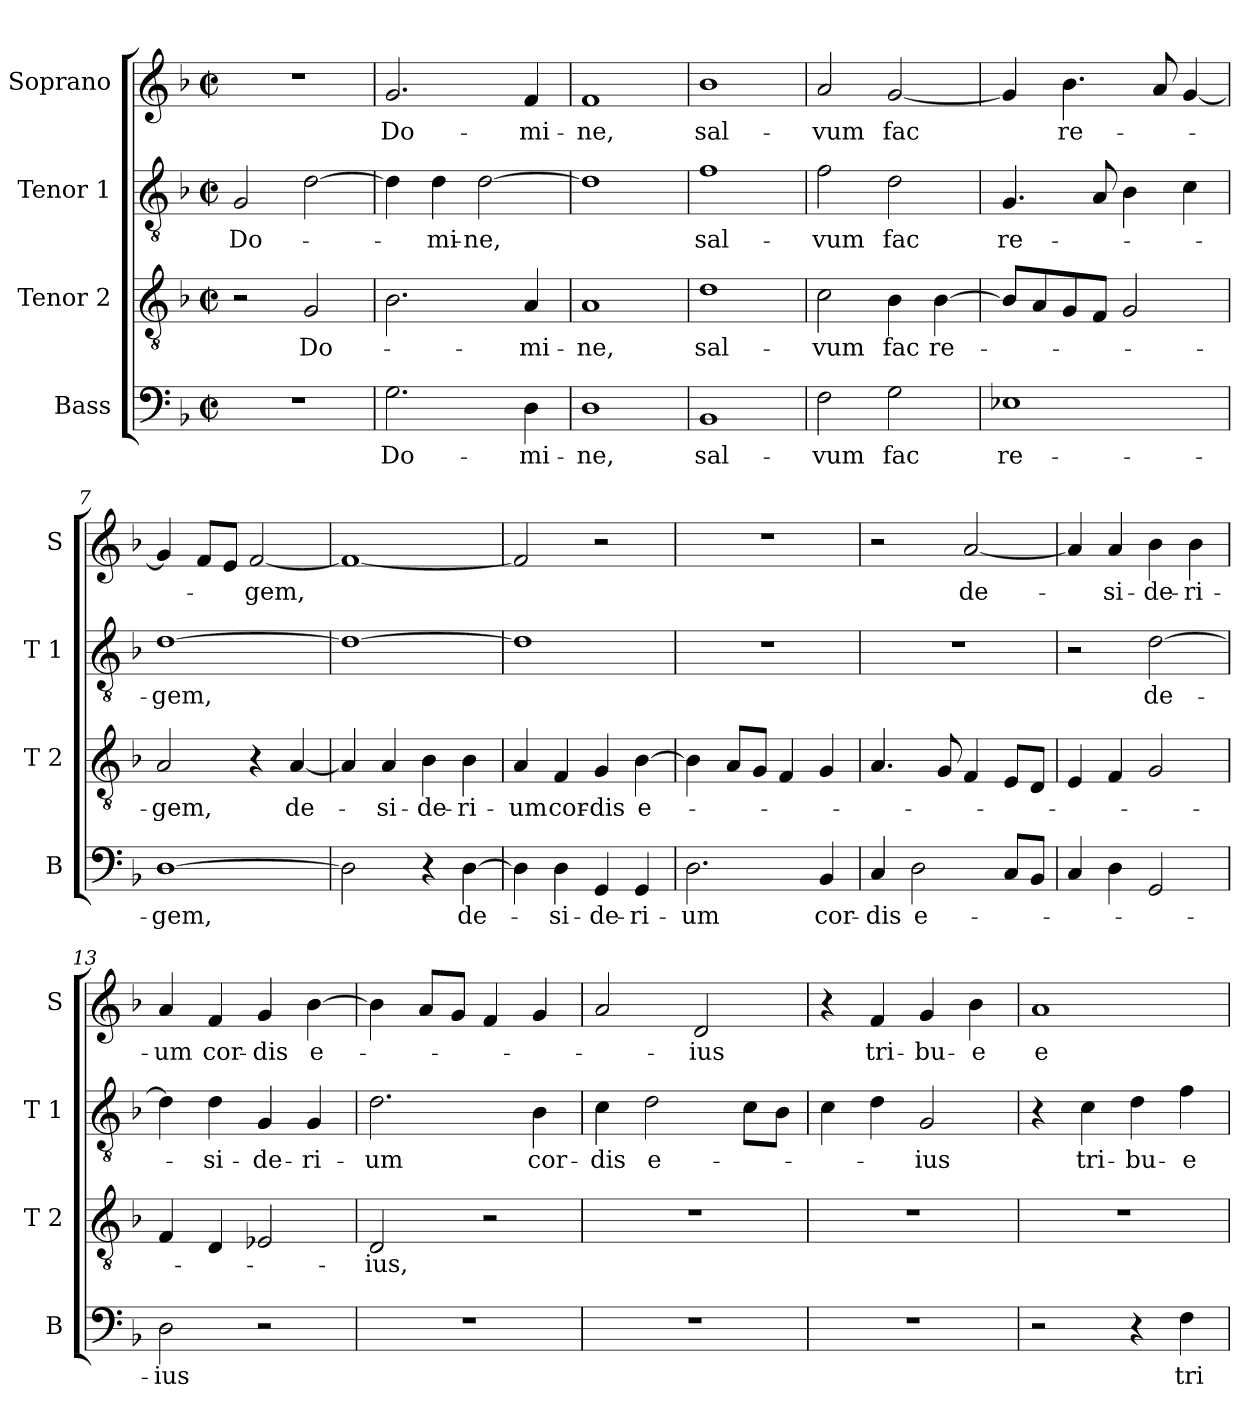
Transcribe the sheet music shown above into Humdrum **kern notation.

**kern	**text	**kern	**text	**kern	**text	**kern	**text
*part4	*part4	*part3	*part3	*part2	*part2	*part1	*part1
*staff4	*staff4	*staff3	*staff3	*staff2	*staff2	*staff1	*staff1
*I"Bass	*	*I"Tenor 2	*	*I"Tenor 1	*	*I"Soprano	*
*I'B	*	*I'T 2	*	*I'T 1	*	*I'S	*
*clefF4	*	*clefGv2	*	*clefGv2	*	*clefG2	*
*k[b-]	*	*k[b-]	*	*k[b-]	*	*k[b-]	*
*F:	*	*F:	*	*F:	*	*F:	*
*M2/2	*	*M2/2	*	*M2/2	*	*M2/2	*
*met(c|)	*	*met(c|)	*	*met(c|)	*	*met(c|)	*
=1	=1	=1	=1	=1	=1	=1	=1
1r	.	2r	.	2G/	Do-	1r	.
.	.	2G/	Do-	[2d\	.	.	.
=2	=2	=2	=2	=2	=2	=2	=2
2.G\	Do-	2.B-\	.	4d\]	.	2.g/	Do-
.	.	.	.	4d\	-mi-	.	.
.	.	.	.	[2d\	-ne,	.	.
4D\	-mi-	4A/	-mi-	.	.	4f/	-mi-
=3	=3	=3	=3	=3	=3	=3	=3
1D	-ne,	1A	-ne,	1d]	.	1f	-ne,
=4	=4	=4	=4	=4	=4	=4	=4
1BB-	sal-	1d	sal-	1f	sal-	1b-	sal-
=5	=5	=5	=5	=5	=5	=5	=5
2F\	-vum	2c\	-vum	2f\	-vum	2a/	-vum
2G\	fac	4B-\	fac	2d\	fac	[2g/	fac
.	.	[4B-\	re-	.	.	.	.
=6	=6	=6	=6	=6	=6	=6	=6
1E-X	re-	8B-/L]	.	4.G/	re-	4g/]	.
.	.	8A/	.	.	.	.	.
.	.	8G/	.	.	.	4.b-\	re-
.	.	8F/J	.	8A/	.	.	.
.	.	2G/	.	4B-\	.	.	.
.	.	.	.	.	.	8a/	.
.	.	.	.	4c\	.	[4g/	.
=7	=7	=7	=7	=7	=7	=7	=7
[1D	-gem,	2A/	-gem,	[1d	-gem,	4g/]	.
.	.	.	.	.	.	8f/L	.
.	.	.	.	.	.	8e/J	.
.	.	4r	.	.	.	[2f/	-gem,
.	.	[4A/	de-	.	.	.	.
!!LO:LB:g=z
=8	=8	=8	=8	=8	=8	=8	=8
2D\]	.	4A/]	.	1d_	.	1f_	.
.	.	4A/	-si-	.	.	.	.
4r	.	4B-\	-de-	.	.	.	.
[4D\	de-	4B-\	-ri-	.	.	.	.
=9	=9	=9	=9	=9	=9	=9	=9
4D\]	.	4A/	-um	1d]	.	2f/]	.
4D\	-si-	4F/	cor-	.	.	.	.
4GG/	-de-	4G/	-dis	.	.	2r	.
4GG/	-ri-	[4B-\	e-	.	.	.	.
=10	=10	=10	=10	=10	=10	=10	=10
2.D\	-um	4B-\]	.	1r	.	1r	.
.	.	8A/L	.	.	.	.	.
.	.	8G/J	.	.	.	.	.
.	.	4F/	.	.	.	.	.
4BB-/	cor-	4G/	.	.	.	.	.
=11	=11	=11	=11	=11	=11	=11	=11
4C/	-dis	4.A/	.	1r	.	2r	.
2D\	e-	.	.	.	.	.	.
.	.	8G/	.	.	.	.	.
.	.	4F/	.	.	.	[2a/	de-
8C/L	.	8E/L	.	.	.	.	.
8BB-/J	.	8D/J	.	.	.	.	.
=12	=12	=12	=12	=12	=12	=12	=12
4C/	.	4E/	.	2r	.	4a/]	.
4D\	.	4F/	.	.	.	4a/	-si-
2GG/	.	2G/	.	[2d\	de-	4b-\	-de-
.	.	.	.	.	.	4b-\	-ri-
=13	=13	=13	=13	=13	=13	=13	=13
2D\	-ius	4F/	.	4d\]	.	4a/	-um
.	.	4D/	.	4d\	-si-	4f/	cor-
2r	.	2E-X/	.	4G/	-de-	4g/	-dis
.	.	.	.	4G/	-ri-	[4b-\	e-
!!LO:LB:g=z
=14	=14	=14	=14	=14	=14	=14	=14
1r	.	2D/	-ius,	2.d\	-um	4b-\]	.
.	.	.	.	.	.	8a/L	.
.	.	.	.	.	.	8g/J	.
.	.	2r	.	.	.	4f/	.
.	.	.	.	4B-\	cor-	4g/	.
=15	=15	=15	=15	=15	=15	=15	=15
1r	.	1r	.	4c\	-dis	2a/	.
.	.	.	.	2d\	e-	.	.
.	.	.	.	.	.	2d/	-ius
.	.	.	.	8c\L	.	.	.
.	.	.	.	8B-\J	.	.	.
=16	=16	=16	=16	=16	=16	=16	=16
1r	.	1r	.	4c\	.	4r	.
.	.	.	.	4d\	.	4f/	tri-
.	.	.	.	2G/	-ius	4g/	-bu-
.	.	.	.	.	.	4b-\	-e
=17	=17	=17	=17	=17	=17	=17	=17
2r	.	1r	.	4r	.	1a	e-
.	.	.	.	4c\	tri-	.	.
4r	.	.	.	4d\	-bu-	.	.
4F\	tri-	.	.	4f\	-e	.	.
=	=	=	=	=	=	=	=
*-	*-	*-	*-	*-	*-	*-	*-
